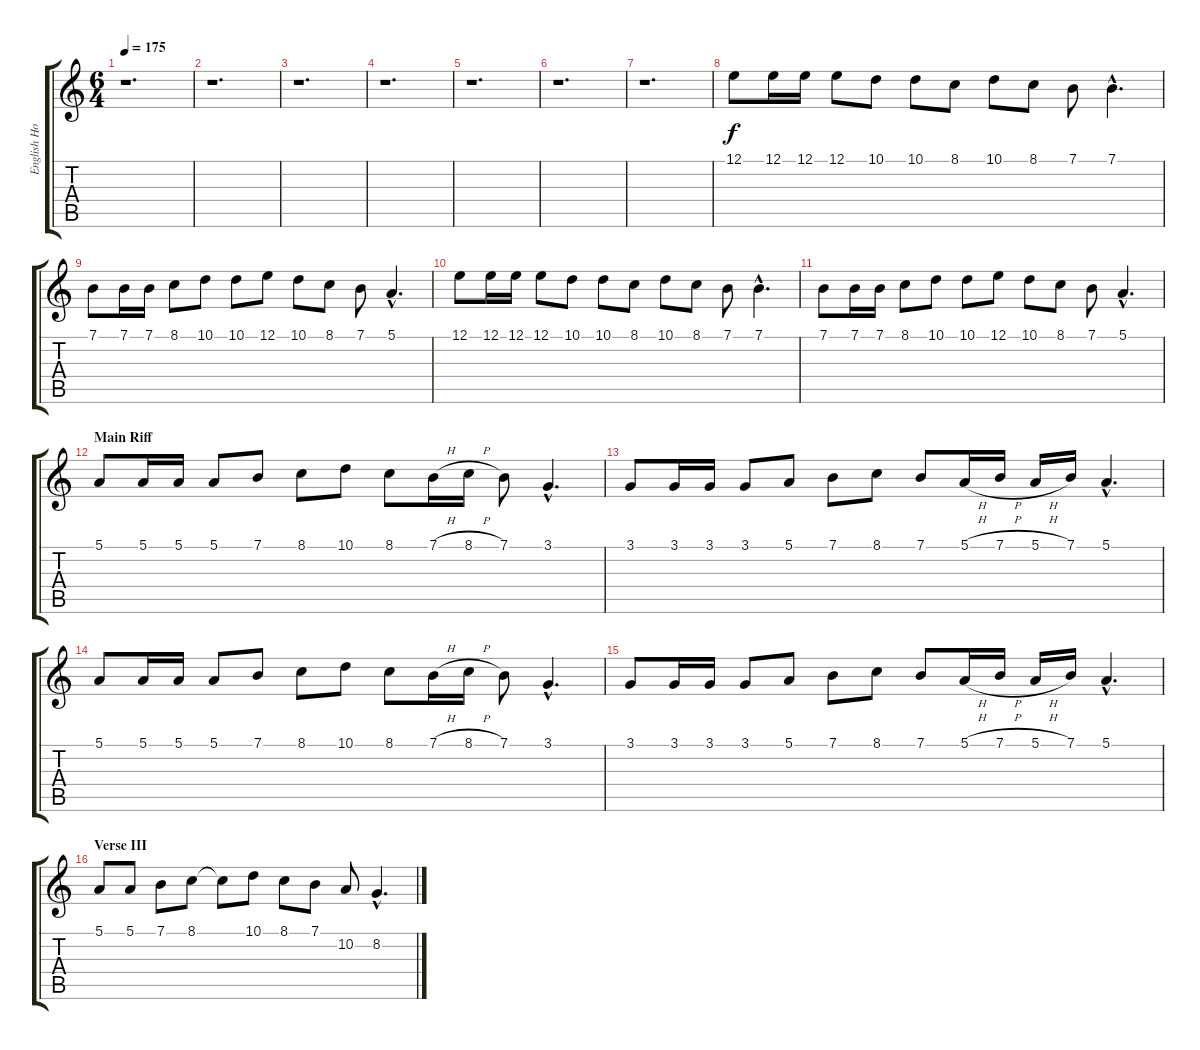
\track ("English Horn" "English Ho") {instrument englishhorn}
\staff {score tabs}
\tuning (E4 B3 G3 D3 A2 E2) {hide}
\ts (6 4)
\tempo 175
\clef g2
\ks c
r.1{d dy f} |
r.1{d} |
r.1{d} |
r.1{d} |
r.1{d} |
r.1{d} |
r.1{d} |
12.1.8 12.1.16 12.1.16 12.1.8 10.1.8 10.1.8 8.1.8 10.1.8 8.1.8 7.1.8 7.1{hac}.4{d} |
7.1.8 7.1.16 7.1.16 8.1.8 10.1.8 10.1.8 12.1.8 10.1.8 8.1.8 7.1.8 5.1{hac}.4{d} |
12.1.8 12.1.16 12.1.16 12.1.8 10.1.8 10.1.8 8.1.8 10.1.8 8.1.8 7.1.8 7.1{hac}.4{d} |
7.1.8 7.1.16 7.1.16 8.1.8 10.1.8 10.1.8 12.1.8 10.1.8 8.1.8 7.1.8 5.1{hac}.4{d} |
\section ("" "Main Riff")
5.1.8 5.1.16 5.1.16 5.1.8 7.1.8 8.1.8 10.1.8 8.1.8 7.1{h}.16 8.1{h}.16 7.1.8 3.1{hac}.4{d} |
3.1.8 3.1.16 3.1.16 3.1.8 5.1.8 7.1.8 8.1.8 7.1.8 5.1{h}.16 7.1{h}.16 5.1{h}.16 7.1.16 5.1{hac}.4{d} |
5.1.8 5.1.16 5.1.16 5.1.8 7.1.8 8.1.8 10.1.8 8.1.8 7.1{h}.16 8.1{h}.16 7.1.8 3.1{hac}.4{d} |
3.1.8 3.1.16 3.1.16 3.1.8 5.1.8 7.1.8 8.1.8 7.1.8 5.1{h}.16 7.1{h}.16 5.1{h}.16 7.1.16 5.1{hac}.4{d} |
\section ("" "Verse III")
5.1.8 5.1.8 7.1.8 8.1.8 8.1{t}.8 10.1.8 8.1.8 7.1.8 10.2.8 8.2{hac}.4{d}
